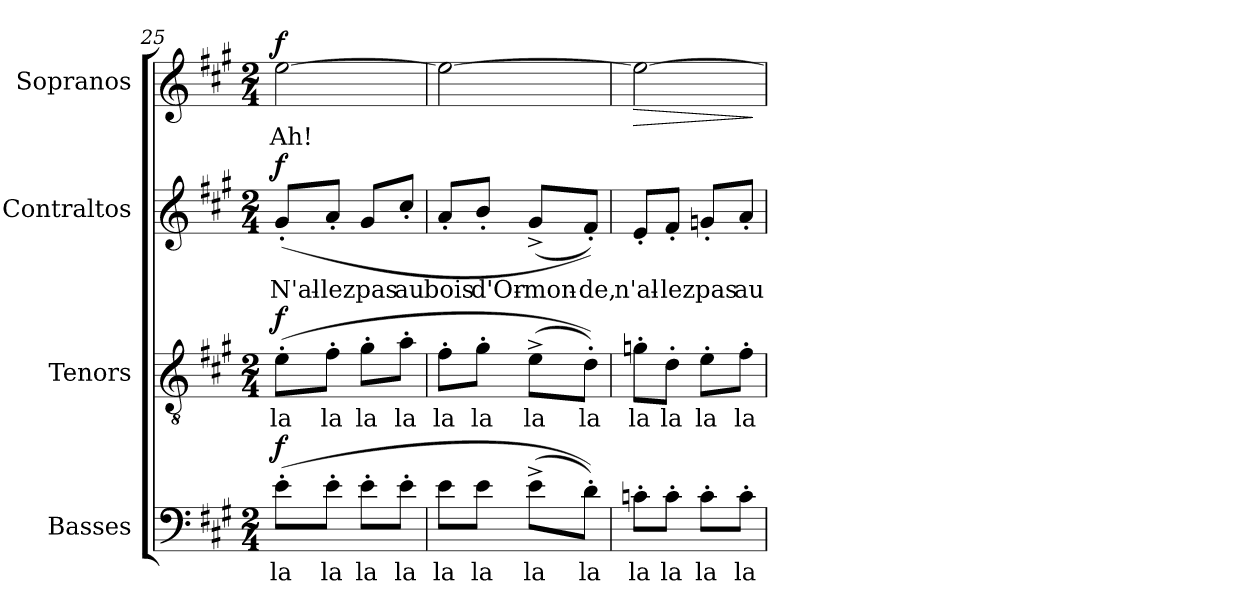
**kern	**text	**dynam	**kern	**text	**dynam	**kern	**text	**dynam	**kern	**text	**dynam
*part4	*part4	*part4	*part3	*part3	*part3	*part2	*part2	*part2	*part1	*part1	*part1
*staff4	*staff4	*staff4	*staff3	*staff3	*staff3	*staff2	*staff2	*staff2	*staff1	*staff1	*staff1
*I"Basses	*	*	*I"Tenors	*	*	*I"Contraltos	*	*	*I"Sopranos	*	*
*I'B.	*	*	*I'T.	*	*	*I'C.	*	*	*I'S.	*	*
!!LO:LB:g=z
*clefF4	*	*	*clefGv2	*	*	*clefG2	*	*	*clefG2	*	*
*	*	*	*ITrd7c12	*	*	*	*	*	*	*	*
*k[f#c#g#]	*	*	*k[f#c#g#]	*	*	*k[f#c#g#]	*	*	*k[f#c#g#]	*	*
*A:	*	*	*A:	*	*	*A:	*	*	*A:	*	*
*M2/4	*	*	*M2/4	*	*	*M2/4	*	*	*M2/4	*	*
=25	=25	=25	=25	=25	=25	=25	=25	=25	=25	=25	=25
!	!LO:LY:b:color=#000000	!	!	!	!	!	!	!	!	!	!
!	!	!	!	!LO:LY:b:color=#000000	!	!	!	!	!	!	!
!	!	!	!	!	!	!	!LO:LY:b:color=#000000	!	!	!	!
!	!	!	!	!	!	!	!	!	!	!LO:LY:b:color=#000000	!
(8e'i\L	la	f	(8E'i\L	la	f	(8g#'i/L	N'al-	f	[2eei\	Ah!	f
!	!LO:LY:b:color=#000000	!	!	!	!	!	!	!	!	!	!
!	!	!	!	!LO:LY:b:color=#000000	!	!	!	!	!	!	!
!	!	!	!	!	!	!	!LO:LY:b:color=#000000	!	!	!	!
8e'i\J	la	.	8F#'i\J	la	.	8a'i/J	-lez	.	.	.	.
!	!LO:LY:b:color=#000000	!	!	!	!	!	!	!	!	!	!
!	!	!	!	!LO:LY:b:color=#000000	!	!	!	!	!	!	!
!	!	!	!	!	!	!	!LO:LY:b:color=#000000	!	!	!	!
8e'i\L	la	.	8G#'i\L	la	.	8g#i/L	pas	.	.	.	.
!	!LO:LY:b:color=#000000	!	!	!	!	!	!	!	!	!	!
!	!	!	!	!LO:LY:b:color=#000000	!	!	!	!	!	!	!
!	!	!	!	!	!	!	!LO:LY:b:color=#000000	!	!	!	!
8e'i\J	la	.	8A'i\J	la	.	8cc#'i/J	au	.	.	.	.
=26	=26	=26	=26	=26	=26	=26	=26	=26	=26	=26	=26
!	!LO:LY:b:color=#000000	!	!	!	!	!	!	!	!	!	!
!	!	!	!	!LO:LY:b:color=#000000	!	!	!	!	!	!	!
!	!	!	!	!	!	!	!LO:LY:b:color=#000000	!	!	!	!
8ei\L	la	.	8F#'i\L	la	.	8a'i/L	bois	.	2eei\_	.	.
!	!LO:LY:b:color=#000000	!	!	!	!	!	!	!	!	!	!
!	!	!	!	!LO:LY:b:color=#000000	!	!	!	!	!	!	!
!	!	!	!	!	!	!	!LO:LY:b:color=#000000	!	!	!	!
8ei\J	la	.	8G#'i\J	la	.	8b'i/J	d'Or-	.	.	.	.
!	!LO:LY:b:color=#000000	!	!	!	!	!	!	!	!	!	!
!	!	!	!	!LO:LY:b:color=#000000	!	!	!	!	!	!	!
!	!	!	!	!	!	!	!LO:LY:b:color=#000000	!	!	!	!
(8e^i\L	la	.	(8E^i\L	la	.	(8g#^i/L	-mon-	.	.	.	.
!	!LO:LY:b:color=#000000	!	!	!	!	!	!	!	!	!	!
!	!	!	!	!LO:LY:b:color=#000000	!	!	!	!	!	!	!
!	!	!	!	!	!	!	!LO:LY:b:color=#000000	!	!	!	!
8d'i\J))	la	.	8D'i\J))	la	.	8f#'i/J))	-de,	.	.	.	.
=27	=27	=27	=27	=27	=27	=27	=27	=27	=27	=27	=27
!	!LO:LY:b:color=#000000	!	!	!	!	!	!	!	!	!	!
!	!	!	!	!LO:LY:b:color=#000000	!	!	!	!	!	!	!
!	!	!	!	!	!	!	!LO:LY:b:color=#000000	!	!	!	!LO:HP:b
8cn'i\L	la	.	8Gn'i\L	la	.	8e'i/L	n'al-	.	2eei\_	.	>
!	!LO:LY:b:color=#000000	!	!	!	!	!	!	!	!	!	!
!	!	!	!	!LO:LY:b:color=#000000	!	!	!	!	!	!	!
!	!	!	!	!	!	!	!LO:LY:b:color=#000000	!	!	!	!
8c'i\J	la	.	8D'i\J	la	.	8f#'i/J	-lez	.	.	.	.
!	!LO:LY:b:color=#000000	!	!	!	!	!	!	!	!	!	!
!	!	!	!	!LO:LY:b:color=#000000	!	!	!	!	!	!	!
!	!	!	!	!	!	!	!LO:LY:b:color=#000000	!	!	!	!
8c'i\L	la	.	8E'i\L	la	.	8gn'i/L	pas	.	.	.	.
!	!LO:LY:b:color=#000000	!	!	!	!	!	!	!	!	!	!
!	!	!	!	!LO:LY:b:color=#000000	!	!	!	!	!	!	!
!	!	!	!	!	!	!	!LO:LY:b:color=#000000	!	!	!	!
8c'i\J	la	.	8F#'i\J	la	.	8a'i/J	au	.	.	.	.
.	.	.	.	.	.	.	.	.	.	.	]
=	=	=	=	=	=	=	=	=	=	=	=
*-	*-	*-	*-	*-	*-	*-	*-	*-	*-	*-	*-
